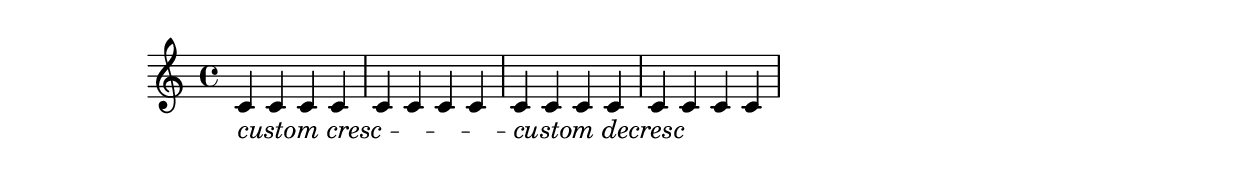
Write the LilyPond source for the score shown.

% DO NOT EDIT this file manually; it is automatically
% generated from Documentation/snippets/new
% Make any changes in Documentation/snippets/new/
% and then run scripts/auxiliar/makelsr.py
%
% This file is in the public domain.
%% Note: this file works from version 2.13.36
\version "2.13.36"

\header {
%% Translation of GIT committish: 91eeed36c877fe625d957437d22081721c8c6345

  texidoces = "
Funciones postfijas para la creación de objetos de extensión de texto
personalizados.  Los objetos de extensión deben comenzar en la primera
nota del compás.  Hay que utilizar -\mycresc, en caso contrario el
comienzo del eobjeto de extensión se asignará a la nota siguiente.

"

  doctitlees = "Objeto personalizado de extensión de texto de matices dinámicos postfijo"

%%   Translation of GIT committish: ab9e3136d78bfaf15cc6d77ed1975d252c3fe506


  texidocde = "Die Nachstellung funktioniert für eigene Crescendo-Textstrecker.
Die Strecker sollten an der ersten Note eines Taktes beginnen.  Man muss
-\mycresc benutzen, sonst wird der Beginn des Streckers der nächsten Note
zugewiesen.

"
  doctitlede = "Eigene Dynamiktextspanner nachgestellt"


%% Translation of GIT committish: a06cb0b0d9593ba110e001f2b0f44b8bef084693

  texidocfr = "
Il s'agit de fonctions postfix pour personnaliser l'extension des
crescendos textuels.  L'extension devrait débuter sur la première notte
de la mesure.  Il faut utiliser @code{-\mycresc} -- comme une
articulation -- sous peine que le départ de l'extension n'apparaisse
qu'à la note suivante.
"

  doctitlefr = "Personnalisation des extenseurs de nuance postfix"


  lsrtags = "expressive-marks, tweaks-and-overrides"
  texidoc = "Postfix functions for custom crescendo text spanners.  The spanners
should start on the first note of the measure.  One has to use -\mycresc,
otherwise the spanner start will rather be assigned to the next note.
"
  doctitle = "Dynamics custom text spanner postfix"
} % begin verbatim


% Two functions for (de)crescendo spanners where you can explicitly give the
% spanner text.
mycresc =
#(define-music-function (parser location mymarkup) (markup?)
   (make-music 'CrescendoEvent
               'span-direction START
               'span-type 'text
               'span-text mymarkup))
mydecresc =
#(define-music-function (parser location mymarkup) (markup?)
   (make-music 'DecrescendoEvent
               'span-direction START
               'span-type 'text
               'span-text mymarkup))

\relative c' {
  c4-\mycresc "custom cresc" c4 c4 c4 |
  c4 c4 c4 c4 |
  c4-\mydecresc "custom decresc" c4 c4 c4 |
  c4 c4\! c4 c4
}



